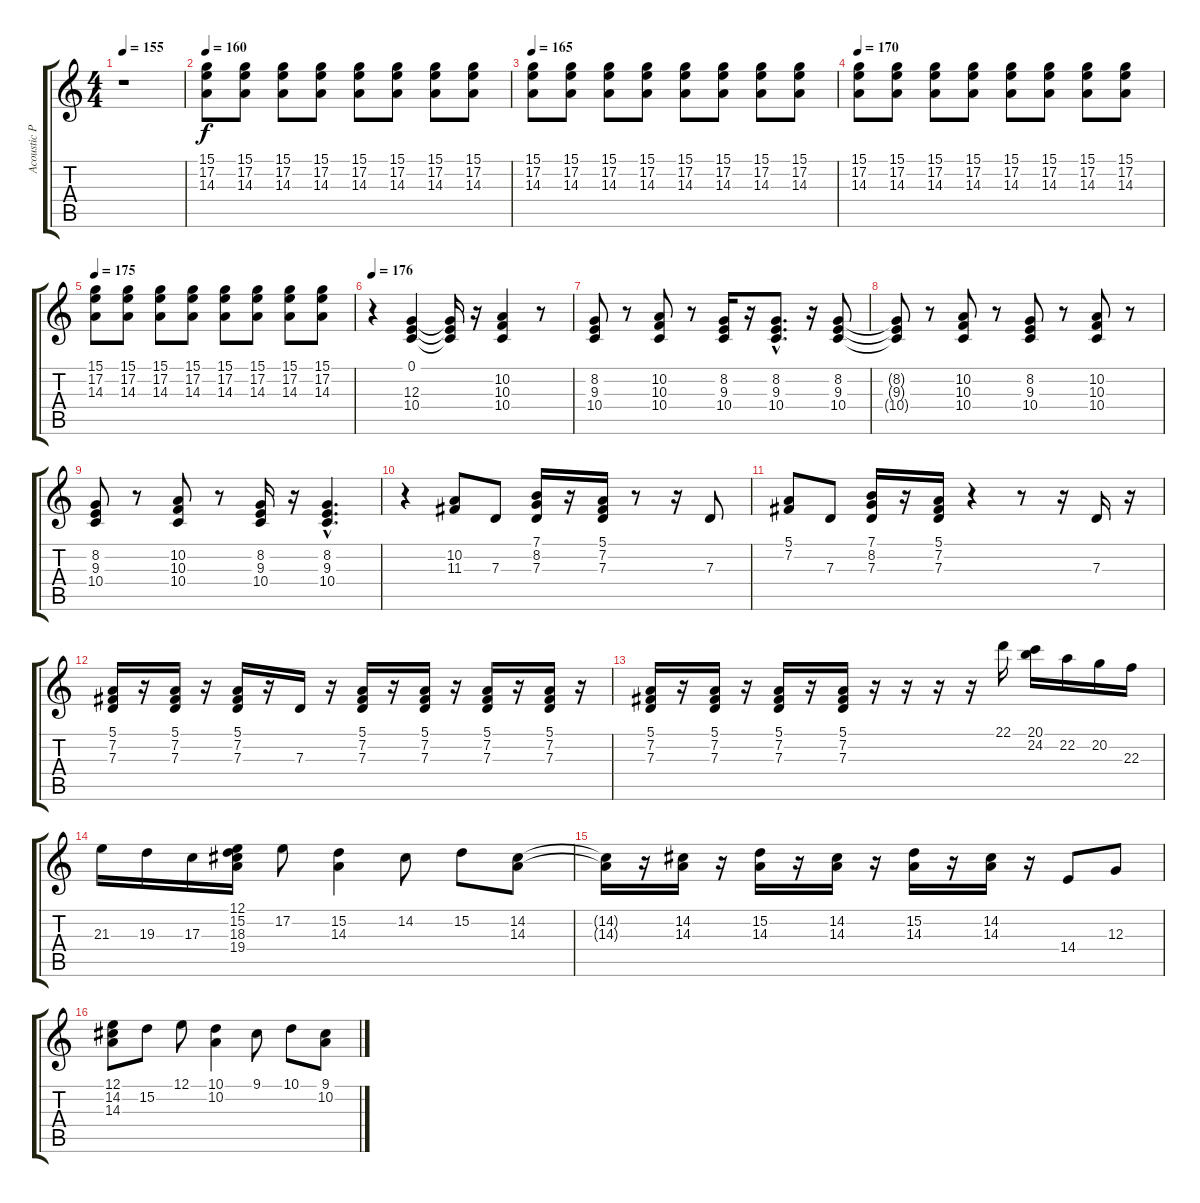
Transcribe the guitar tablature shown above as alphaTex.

\track ("Acoustic Piano" "Acoustic P") {instrument brightacousticpiano}
\staff {score tabs}
\tuning (E4 B3 G3 D3 A2 E2) {hide}
\ts (4 4)
\tempo 155
\clef g2
\ks c
r.1{dy f} |
\tempo 160
(15.1 17.2 14.3).8 (15.1 17.2 14.3).8 (15.1 17.2 14.3).8 (15.1 17.2 14.3).8 (15.1 17.2 14.3).8 (15.1 17.2 14.3).8 (15.1 17.2 14.3).8 (15.1 17.2 14.3).8 |
\tempo 165
(15.1 17.2 14.3).8 (15.1 17.2 14.3).8 (15.1 17.2 14.3).8 (15.1 17.2 14.3).8 (15.1 17.2 14.3).8 (15.1 17.2 14.3).8 (15.1 17.2 14.3).8 (15.1 17.2 14.3).8 |
\tempo 170
(15.1 17.2 14.3).8 (15.1 17.2 14.3).8 (15.1 17.2 14.3).8 (15.1 17.2 14.3).8 (15.1 17.2 14.3).8 (15.1 17.2 14.3).8 (15.1 17.2 14.3).8 (15.1 17.2 14.3).8 |
\tempo 175
(15.1 17.2 14.3).8 (15.1 17.2 14.3).8 (15.1 17.2 14.3).8 (15.1 17.2 14.3).8 (15.1 17.2 14.3).8 (15.1 17.2 14.3).8 (15.1 17.2 14.3).8 (15.1 17.2 14.3).8 |
\tempo 176
r.4 (0.1 12.3 10.4).4 (0.1{t} 12.3{t} 10.4{t}).16 r.16 (10.2 10.3 10.4).4 r.8 |
(8.2 9.3 10.4).8 r.8 (10.2 10.3 10.4).8 r.8 (8.2 9.3 10.4).16 r.16 (8.2{hac} 9.3{hac} 10.4{hac}).8{d} r.16 (8.2 9.3 10.4).8 |
(8.2{t} 9.3{t} 10.4{t}).8 r.8 (10.2 10.3 10.4).8 r.8 (8.2 9.3 10.4).8 r.8 (10.2 10.3 10.4).8 r.8 |
(8.2 9.3 10.4).8 r.8 (10.2 10.3 10.4).8 r.8 (8.2 9.3 10.4).16 r.16 (8.2{hac} 9.3{hac} 10.4{hac}).4{d} |
r.4 (10.2 11.3).8 7.3.8 (7.1 8.2 7.3).16 r.16 (5.1 7.2 7.3).16 r.8 r.16 7.3.8 |
(5.1 7.2).8 7.3.8 (7.1 8.2 7.3).16 r.16 (5.1 7.2 7.3).16 r.4 r.8 r.16 7.3.16 r.16 |
(5.1 7.2 7.3).16 r.16 (5.1 7.2 7.3).16 r.16 (5.1 7.2 7.3).16 r.16 7.3.16 r.16 (5.1 7.2 7.3).16 r.16 (5.1 7.2 7.3).16 r.16 (5.1 7.2 7.3).16 r.16 (5.1 7.2 7.3).16 r.16 |
(5.1 7.2 7.3).16 r.16 (5.1 7.2 7.3).16 r.16 (5.1 7.2 7.3).16 r.16 (5.1 7.2 7.3).16 r.16 r.16 r.16 r.16 22.1.16 (20.1 24.2).16 22.2.16 20.2.16 22.3.16 |
21.3.16 19.3.16 17.3.16 (12.1 15.2 18.3 19.4).16 17.2.8 (15.2 14.3).4 14.2.8 15.2.8 (14.2 14.3).8 |
(14.2{t} 14.3{t}).16 r.16 (14.2 14.3).16 r.16 (15.2 14.3).16 r.16 (14.2 14.3).16 r.16 (15.2 14.3).16 r.16 (14.2 14.3).16 r.16 14.4.8 12.3.8 |
(12.1 14.2 14.3).8 15.2.8 12.1.8 (10.1 10.2).4 9.1.8 10.1.8 (9.1 10.2).8
